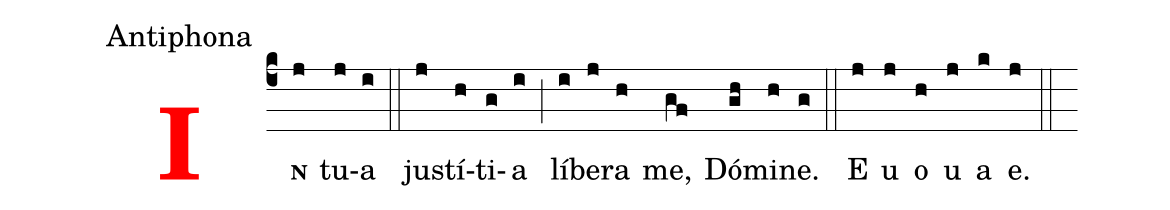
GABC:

office-part: Antiphona;
%%
<v>\bf\textcolor{red}{I}</v><v>\bf\scriptsize{N}</v>(c4j) tu(j)a(i) (::) ju(j)stí(h)ti(g)a(i) (;) lí(i)be(j)ra(h) me,(gf) Dó(gh)mi(h)ne.(g) (::) E(j) u(j) o(h) u(j) a(k) e.(j) (::)
